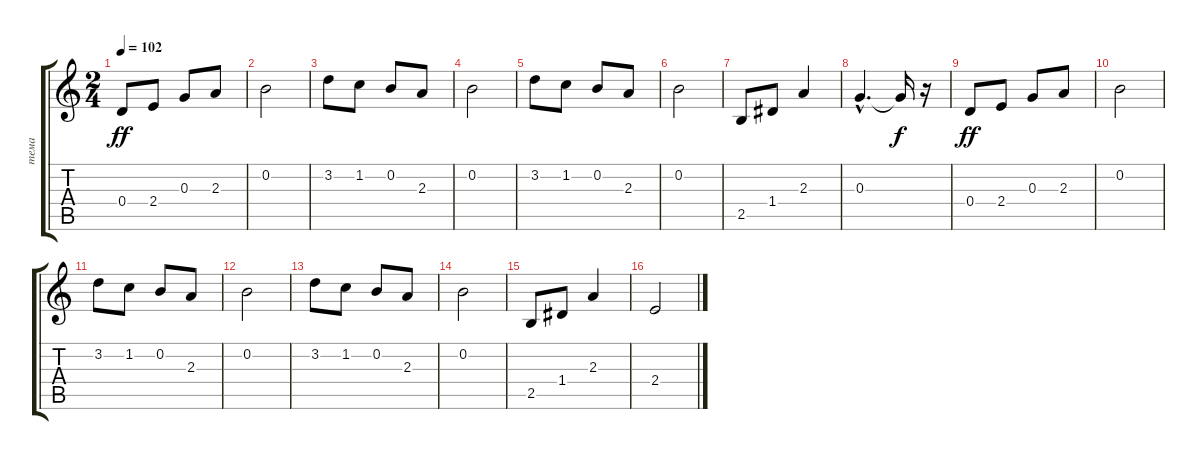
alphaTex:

\track ("тема" "тема") {instrument electricguitarclean}
\staff {score tabs}
\tuning (E4 B3 G3 D3 A2 E2) {hide}
\ts (2 4)
\tempo 102
\clef g2
\ks c
0.4.8{dy ff instrument electricguitarclean} 2.4.8 0.3.8 2.3.8 |
0.2.2 |
3.2.8 1.2.8 0.2.8 2.3.8 |
0.2.2 |
3.2.8 1.2.8 0.2.8 2.3.8 |
0.2.2 |
2.5.8 1.4.8 2.3.4 |
0.3{hac}.4{d} 0.3{t}.16{dy f} r.16 |
0.4.8{dy ff} 2.4.8 0.3.8 2.3.8 |
0.2.2 |
3.2.8 1.2.8 0.2.8 2.3.8 |
0.2.2 |
3.2.8 1.2.8 0.2.8 2.3.8 |
0.2.2 |
2.5.8 1.4.8 2.3.4 |
2.4.2
